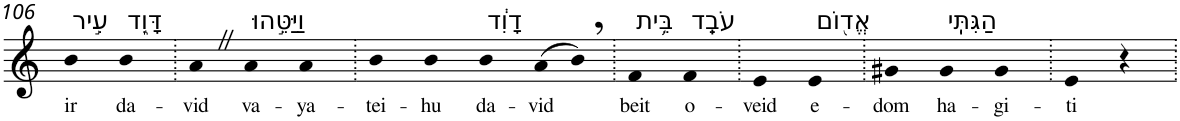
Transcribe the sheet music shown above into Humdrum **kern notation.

**kern	**text
*part1	*part1
*staff1	*staff1
*I"Piano	*
*I'Pno	*
!!LO:PB:g=z
*clefG2	*
*k[]	*
=106	=106
!LO:TX:a:t=עִ֣יר	!
!	!LO:LY:b
4b	ir
!LO:TX:a:t=דָּוִ֑ד	!
!	!LO:LY:b
4b	da-
=107.	=107.
!	!LO:LY:b
4aZ	-vid
!LO:TX:a:t=וַיַּטֵּ֣הוּ	!
!	!LO:LY:b
4a	va-
!	!LO:LY:b
4a	-ya-
=108.	=108.
!	!LO:LY:b
4b	-tei-
!	!LO:LY:b
4b	-hu
!LO:TX:a:t=דָוִ֔ד	!
!	!LO:LY:b
4b	da-
!	!LO:LY:b
(>8a	-vid
8b,)	.
=109.	=109.
!LO:TX:a:t=בֵּ֥ית	!
!	!LO:LY:b
4f	beit
!LO:TX:a:t=עֹבֵֽד	!
!	!LO:LY:b
4f	o-
=110.	=110.
!	!LO:LY:b
4e	-veid
!LO:TX:a:t=אֱד֖וֹם	!
!	!LO:LY:b
4e	e-
=111.	=111.
!	!LO:LY:b
4g#X	-dom
!LO:TX:a:t=הַגִּתִּֽי	!
!	!LO:LY:b
4g#	ha-
!	!LO:LY:b
4g#	-gi-
=112.	=112.
!	!LO:LY:b
4e	-ti
4r	.
=.	=.
*-	*-
